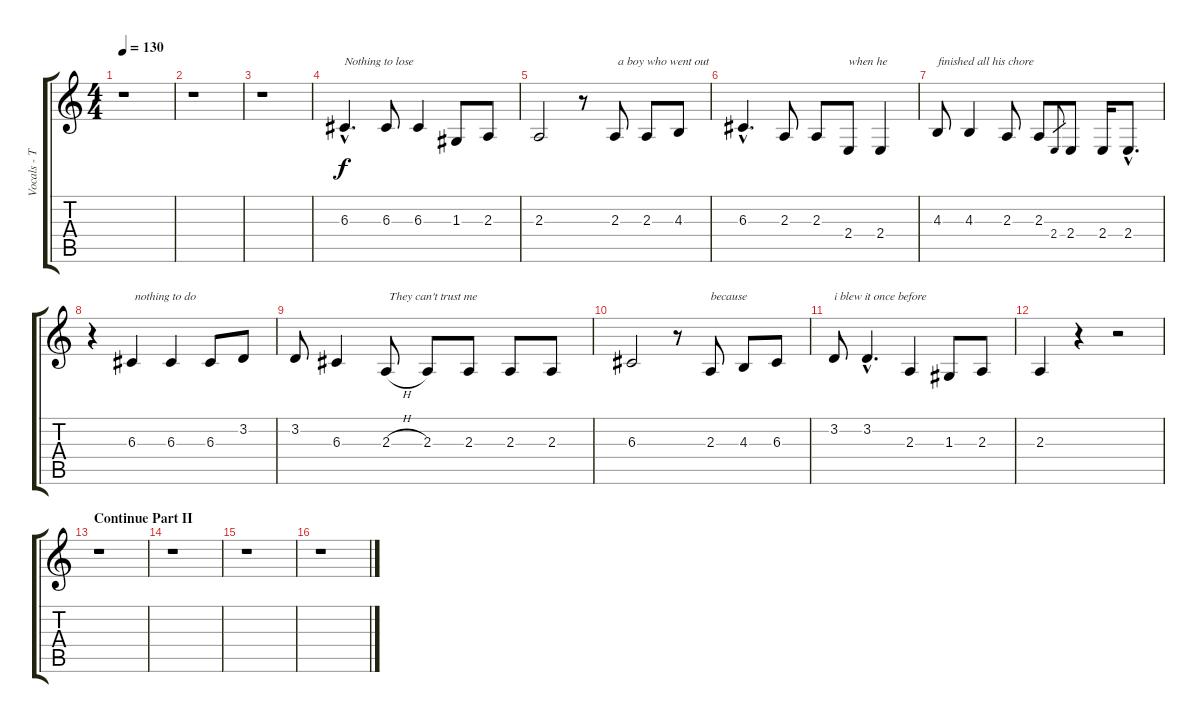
\track ("Vocals - Tom " "Vocals - T") {instrument tenorsax}
\staff {score tabs}
\tuning (E4 B3 G3 D3 A2 E2) {hide}
\ts (4 4)
\tempo 130
\clef g2
\ks c
r.1{dy f} |
r.1 |
r.1 |
6.3{hac}.4{d txt "Nothing to lose"} 6.3.8 6.3.4 1.3.8 2.3.8 |
2.3.2 r.8 2.3.8{txt " a boy who went out "} 2.3.8 4.3.8 |
6.3{hac}.4{d} 2.3.8 2.3.8 2.4.8{txt "when he "} 2.4.4 |
4.3.8{txt "finished all his chore"} 4.3.4 2.3.8 2.3.8 2.4.8{gr} 2.4.8 2.4.16 2.4{hac}.8{d} |
r.4 6.3.4{txt " nothing to do"} 6.3.4 6.3.8 3.2.8 |
3.2.8 6.3.4 2.3{h}.8{txt " They can't trust me"} 2.3.8 2.3.8 2.3.8 2.3.8 |
6.3.2 r.8 2.3.8{txt "because "} 4.3.8 6.3.8 |
3.2.8{txt "i blew it once before"} 3.2{hac}.4{d} 2.3.4 1.3.8 2.3.8 |
2.3.4 r.4 r.2 |
\section ("" "Continue Part II")
r.1 |
r.1 |
r.1 |
r.1
